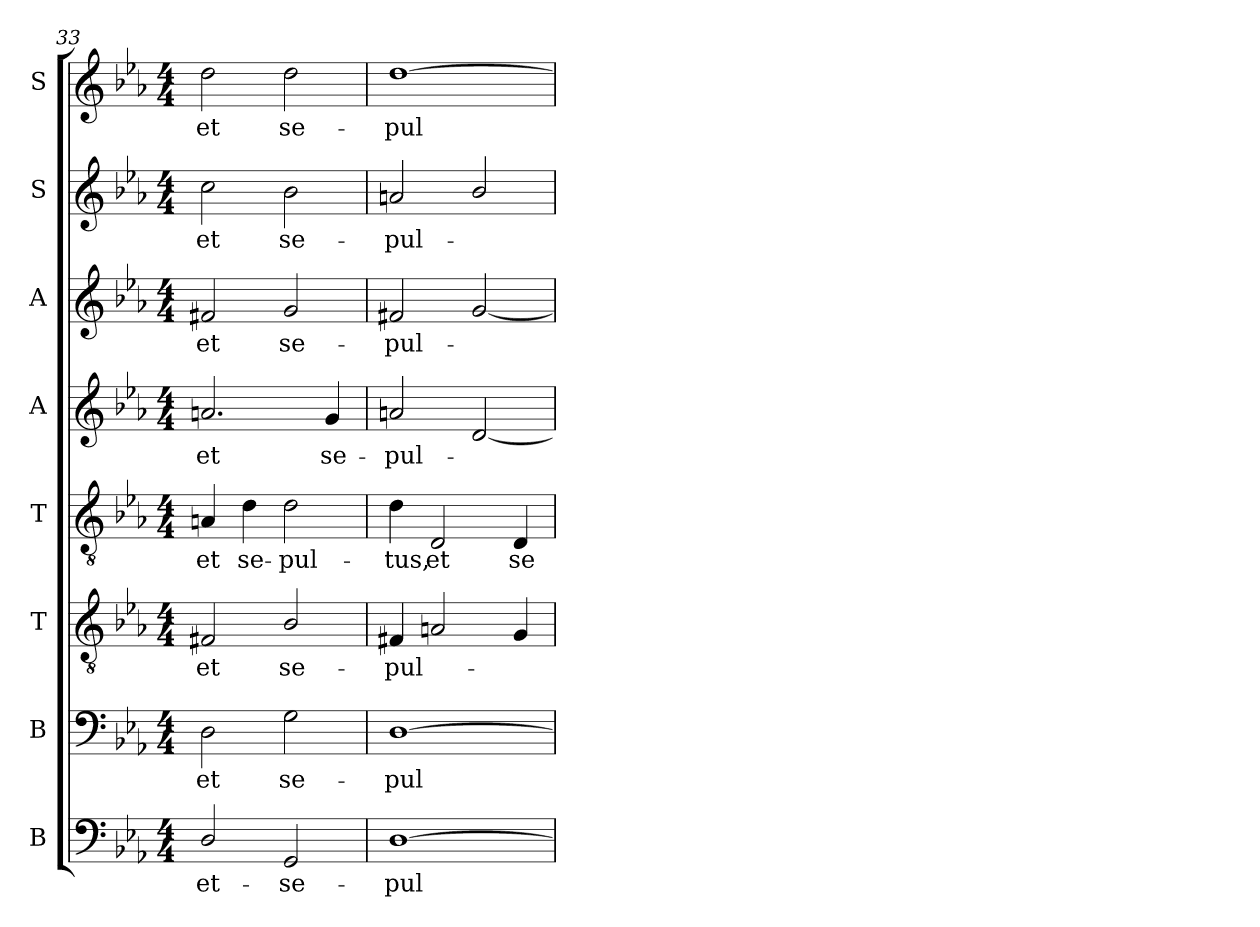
**kern	**text	**kern	**text	**kern	**text	**kern	**text	**kern	**text	**kern	**text	**kern	**text	**kern	**text
*part8	*part8	*part7	*part7	*part6	*part6	*part5	*part5	*part4	*part4	*part3	*part3	*part2	*part2	*part1	*part1
*staff8	*staff8	*staff7	*staff7	*staff6	*staff6	*staff5	*staff5	*staff4	*staff4	*staff3	*staff3	*staff2	*staff2	*staff1	*staff1
*I"B	*	*I"B	*	*I"T	*	*I"T	*	*I"A	*	*I"A	*	*I"S	*	*I"S	*
*I'B.	*	*I'B.	*	*I'T.	*	*I'T.	*	*I'A.	*	*I'A.	*	*I'S.	*	*I'S.	*
*clefF4	*	*clefF4	*	*clefGv2	*	*clefGv2	*	*clefG2	*	*clefG2	*	*clefG2	*	*clefG2	*
*	*	*	*	*ITrd7c12	*	*ITrd7c12	*	*	*	*	*	*	*	*	*
*k[b-e-a-]	*	*k[b-e-a-]	*	*k[b-e-a-]	*	*k[b-e-a-]	*	*k[b-e-a-]	*	*k[b-e-a-]	*	*k[b-e-a-]	*	*k[b-e-a-]	*
*E-:	*	*E-:	*	*E-:	*	*E-:	*	*E-:	*	*E-:	*	*E-:	*	*E-:	*
*M4/4	*	*M4/4	*	*M4/4	*	*M4/4	*	*M4/4	*	*M4/4	*	*M4/4	*	*M4/4	*
=33	=33	=33	=33	=33	=33	=33	=33	=33	=33	=33	=33	=33	=33	=33	=33
!	!LO:LY:b:color=#000000	!	!	!	!	!	!	!	!	!	!	!	!	!	!
!	!	!	!LO:LY:b:color=#000000	!	!	!	!	!	!	!	!	!	!	!	!
!	!	!	!	!	!LO:LY:b:color=#000000	!	!	!	!	!	!	!	!	!	!
!	!	!	!	!	!	!	!LO:LY:b:color=#000000	!	!	!	!	!	!	!	!
!	!	!	!	!	!	!	!	!	!LO:LY:b:color=#000000	!	!	!	!	!	!
!	!	!	!	!	!	!	!	!	!	!	!LO:LY:b:color=#000000	!	!	!	!
!	!	!	!	!	!	!	!	!	!	!	!	!	!LO:LY:b:color=#000000	!	!
!	!	!	!	!	!	!	!	!	!	!	!	!	!	!	!LO:LY:b:color=#000000
2Di/	et-	2Di\	et	2FF#Xi/	et	4AAni/	et	2.ani/	et	2f#Xi/	et	2cci\	et	2ddi\	et
!	!	!	!	!	!	!	!LO:LY:b:color=#000000	!	!	!	!	!	!	!	!
.	.	.	.	.	.	4Di\	se-	.	.	.	.	.	.	.	.
!	!LO:LY:b:color=#000000	!	!	!	!	!	!	!	!	!	!	!	!	!	!
!	!	!	!LO:LY:b:color=#000000	!	!	!	!	!	!	!	!	!	!	!	!
!	!	!	!	!	!LO:LY:b:color=#000000	!	!	!	!	!	!	!	!	!	!
!	!	!	!	!	!	!	!LO:LY:b:color=#000000	!	!	!	!	!	!	!	!
!	!	!	!	!	!	!	!	!	!	!	!LO:LY:b:color=#000000	!	!	!	!
!	!	!	!	!	!	!	!	!	!	!	!	!	!LO:LY:b:color=#000000	!	!
!	!	!	!	!	!	!	!	!	!	!	!	!	!	!	!LO:LY:b:color=#000000
2GGi/	-se-	2Gi\	se-	2BB-i/	se-	2Di\	-pul-	.	.	2gi/	se-	2b-i\	se-	2ddi\	se-
!	!	!	!	!	!	!	!	!	!LO:LY:b:color=#000000	!	!	!	!	!	!
.	.	.	.	.	.	.	.	4gi/	se-	.	.	.	.	.	.
=34	=34	=34	=34	=34	=34	=34	=34	=34	=34	=34	=34	=34	=34	=34	=34
!	!LO:LY:b:color=#000000	!	!	!	!	!	!	!	!	!	!	!	!	!	!
!	!	!	!LO:LY:b:color=#000000	!	!	!	!	!	!	!	!	!	!	!	!
!	!	!	!	!	!LO:LY:b:color=#000000	!	!	!	!	!	!	!	!	!	!
!	!	!	!	!	!	!	!LO:LY:b:color=#000000	!	!	!	!	!	!	!	!
!	!	!	!	!	!	!	!	!	!LO:LY:b:color=#000000	!	!	!	!	!	!
!	!	!	!	!	!	!	!	!	!	!	!LO:LY:b:color=#000000	!	!	!	!
!	!	!	!	!	!	!	!	!	!	!	!	!	!LO:LY:b:color=#000000	!	!
!	!	!	!	!	!	!	!	!	!	!	!	!	!	!	!LO:LY:b:color=#000000
[1Di	-pul-	[1Di	-pul-	4FF#Xi/	-pul-	4Di\	-tus,	2ani/	-pul-	2f#Xi/	-pul-	2ani/	-pul-	[1ddi	-pul-
!	!	!	!	!	!	!	!LO:LY:b:color=#000000	!	!	!	!	!	!	!	!
.	.	.	.	2AAni/	.	2DDi/	et	.	.	.	.	.	.	.	.
.	.	.	.	.	.	.	.	[2di/	.	[2gi/	.	2b-i/	.	.	.
!	!	!	!	!	!	!	!LO:LY:b:color=#000000	!	!	!	!	!	!	!	!
.	.	.	.	4GGi/	.	4DDi/	se-	.	.	.	.	.	.	.	.
=	=	=	=	=	=	=	=	=	=	=	=	=	=	=	=
*-	*-	*-	*-	*-	*-	*-	*-	*-	*-	*-	*-	*-	*-	*-	*-
